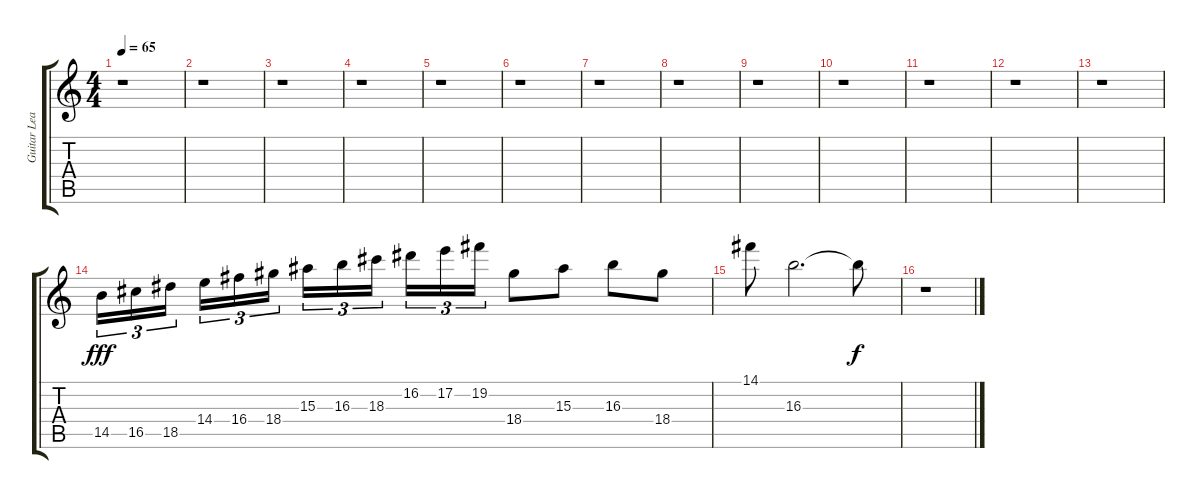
\track ("Guitar Lead" "Guitar Lea") {instrument distortionguitar}
\staff {score tabs}
\tuning (E4 B3 G3 D3 A2 E2) {hide}
\ts (4 4)
\tempo 65
\clef g2
\ks c
r.1{dy fff} |
r.1 |
r.1 |
r.1 |
r.1 |
r.1 |
r.1 |
r.1 |
r.1 |
r.1 |
r.1 |
r.1 |
r.1 |
14.5.16{tu (3 2)} 16.5.16{tu (3 2)} 18.5.16{tu (3 2) beam splitsecondary} 14.4.16{tu (3 2)} 16.4.16{tu (3 2)} 18.4.16{tu (3 2)} 15.3.16{tu (3 2)} 16.3.16{tu (3 2)} 18.3.16{tu (3 2) beam splitsecondary} 16.2.16{tu (3 2)} 17.2.16{tu (3 2)} 19.2.16{tu (3 2)} 18.4.8 15.3.8 16.3.8 18.4.8 |
14.1.8 16.3.2{d} 16.3{t}.8{dy f} |
r.1
